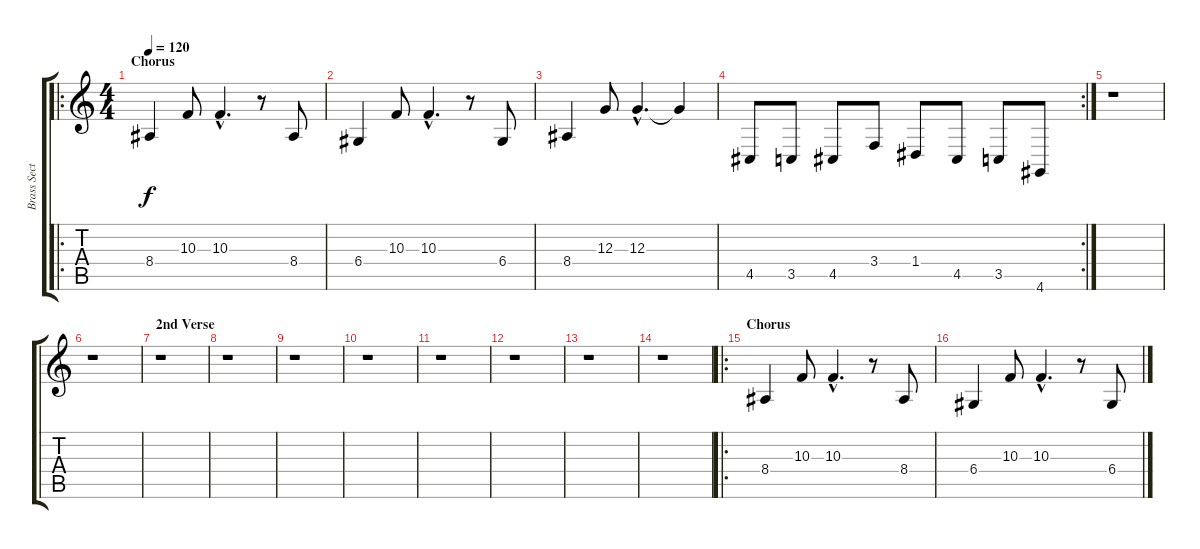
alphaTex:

\track ("Brass Section" "Brass Sect") {instrument brasssection}
\staff {score tabs}
\tuning (E4 B3 G3 D3 A2 E2) {hide}
\ro
\ts (4 4)
\section ("" "Chorus")
\tempo 120
\clef g2
\ks c
8.4.4{dy f} 10.3.8 10.3{hac}.4{d} r.8 8.4.8 |
6.4.4 10.3.8 10.3{hac}.4{d} r.8 6.4.8 |
8.4.4 12.3.8 12.3{hac}.4{d} 12.3{t}.4 |
\rc 2
4.5.8 3.5.8 4.5.8 3.4.8 1.4.8 4.5.8 3.5.8 4.6.8 |
r.1 |
r.1 |
\section ("" "2nd Verse")
r.1 |
r.1 |
r.1 |
r.1 |
r.1 |
r.1 |
r.1 |
r.1 |
\ro
\section ("" "Chorus")
8.4.4 10.3.8 10.3{hac}.4{d} r.8 8.4.8 |
6.4.4 10.3.8 10.3{hac}.4{d} r.8 6.4.8
